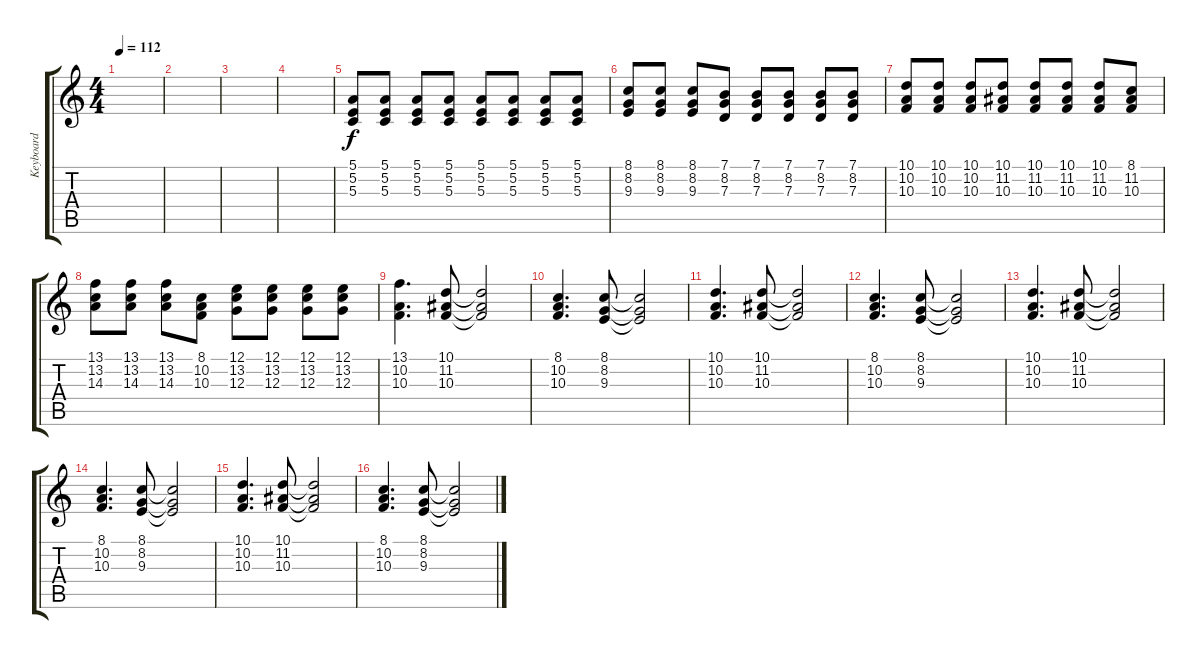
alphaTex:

\track ("Keyboard" "Keyboard") {instrument synthbrass1}
\staff {score tabs}
\tuning (E4 B3 G3 D3 A2 E2) {hide}
\ts (4 4)
\tempo 112
\clef g2
\ks c
|
|
|
|
(5.1 5.2 5.3).8 (5.1 5.2 5.3).8 (5.1 5.2 5.3).8 (5.1 5.2 5.3).8 (5.1 5.2 5.3).8 (5.1 5.2 5.3).8 (5.1 5.2 5.3).8 (5.1 5.2 5.3).8 |
(8.1 8.2 9.3).8 (8.1 8.2 9.3).8 (8.1 8.2 9.3).8 (7.1 8.2 7.3).8 (7.1 8.2 7.3).8 (7.1 8.2 7.3).8 (7.1 8.2 7.3).8 (7.1 8.2 7.3).8 |
(10.1 10.2 10.3).8 (10.1 10.2 10.3).8 (10.1 10.2 10.3).8 (10.1 11.2 10.3).8 (10.1 11.2 10.3).8 (10.1 11.2 10.3).8 (10.1 11.2 10.3).8 (8.1 11.2 10.3).8 |
(13.1 13.2 14.3).8 (13.1 13.2 14.3).8 (13.1 13.2 14.3).8 (8.1 10.2 10.3).8 (12.1 13.2 12.3).8 (12.1 13.2 12.3).8 (12.1 13.2 12.3).8 (12.1 13.2 12.3).8 |
(13.1 10.2 10.3).4{d} (10.1 11.2 10.3).8 (10.1{t} 11.2{t} 10.3{t}).2 |
(8.1 10.2 10.3).4{d} (8.1 8.2 9.3).8 (8.1{t} 8.2{t} 9.3{t}).2 |
(10.1 10.2 10.3).4{d} (10.1 11.2 10.3).8 (10.1{t} 11.2{t} 10.3{t}).2 |
(8.1 10.2 10.3).4{d} (8.1 8.2 9.3).8 (8.1{t} 8.2{t} 9.3{t}).2 |
(10.1 10.2 10.3).4{d} (10.1 11.2 10.3).8 (10.1{t} 11.2{t} 10.3{t}).2 |
(8.1 10.2 10.3).4{d} (8.1 8.2 9.3).8 (8.1{t} 8.2{t} 9.3{t}).2 |
(10.1 10.2 10.3).4{d} (10.1 11.2 10.3).8 (10.1{t} 11.2{t} 10.3{t}).2 |
(8.1 10.2 10.3).4{d} (8.1 8.2 9.3).8 (8.1{t} 8.2{t} 9.3{t}).2
